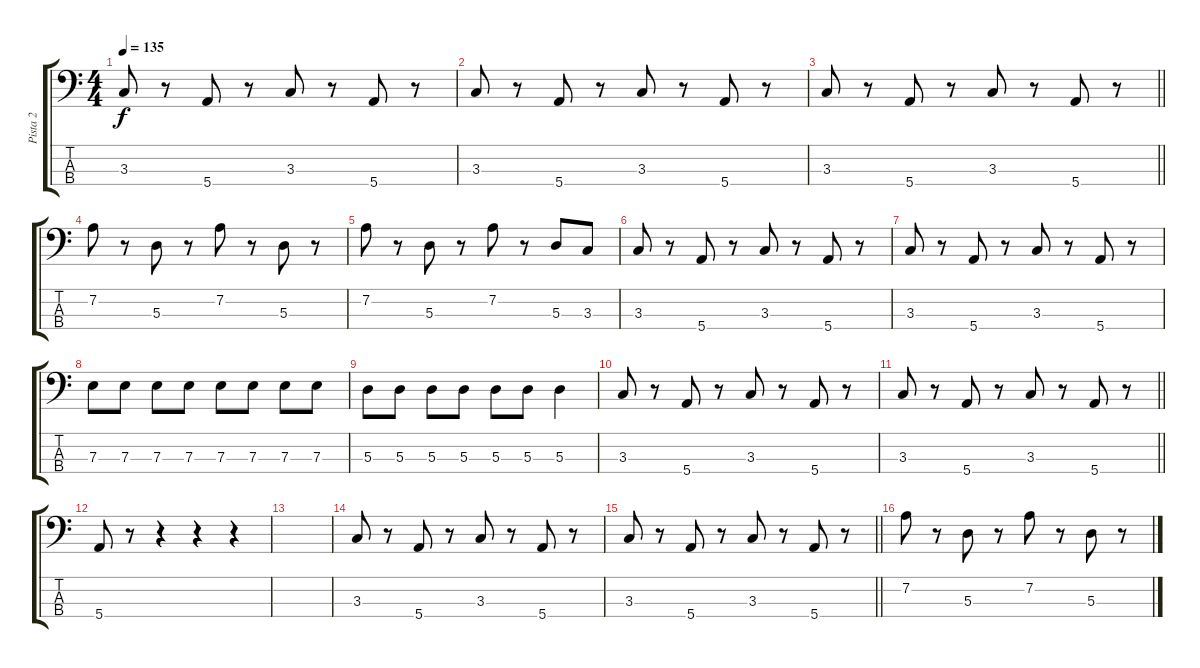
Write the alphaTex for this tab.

\track ("Pista 2" "Pista 2") {instrument electricbasspick}
\staff {score tabs}
\tuning (G2 D2 A1 E1) {hide}
\ts (4 4)
\tempo 135
\clef f4
\ks c
3.3.8{dy f} r.8 5.4.8 r.8 3.3.8 r.8 5.4.8 r.8 |
3.3.8 r.8 5.4.8 r.8 3.3.8 r.8 5.4.8 r.8 |
\barLineRight lightlight
3.3.8 r.8 5.4.8 r.8 3.3.8 r.8 5.4.8 r.8 |
7.2.8 r.8 5.3.8 r.8 7.2.8 r.8 5.3.8 r.8 |
7.2.8 r.8 5.3.8 r.8 7.2.8 r.8 5.3.8 3.3.8 |
3.3.8 r.8 5.4.8 r.8 3.3.8 r.8 5.4.8 r.8 |
3.3.8 r.8 5.4.8 r.8 3.3.8 r.8 5.4.8 r.8 |
7.3.8 7.3.8 7.3.8 7.3.8 7.3.8 7.3.8 7.3.8 7.3.8 |
5.3.8 5.3.8 5.3.8 5.3.8 5.3.8 5.3.8 5.3.4 |
3.3.8 r.8 5.4.8 r.8 3.3.8 r.8 5.4.8 r.8 |
\barLineRight lightlight
3.3.8 r.8 5.4.8 r.8 3.3.8 r.8 5.4.8 r.8 |
5.4.8 r.8 r.4 r.4 r.4 |
|
3.3.8 r.8 5.4.8 r.8 3.3.8 r.8 5.4.8 r.8 |
\barLineRight lightlight
3.3.8 r.8 5.4.8 r.8 3.3.8 r.8 5.4.8 r.8 |
7.2.8 r.8 5.3.8 r.8 7.2.8 r.8 5.3.8 r.8
